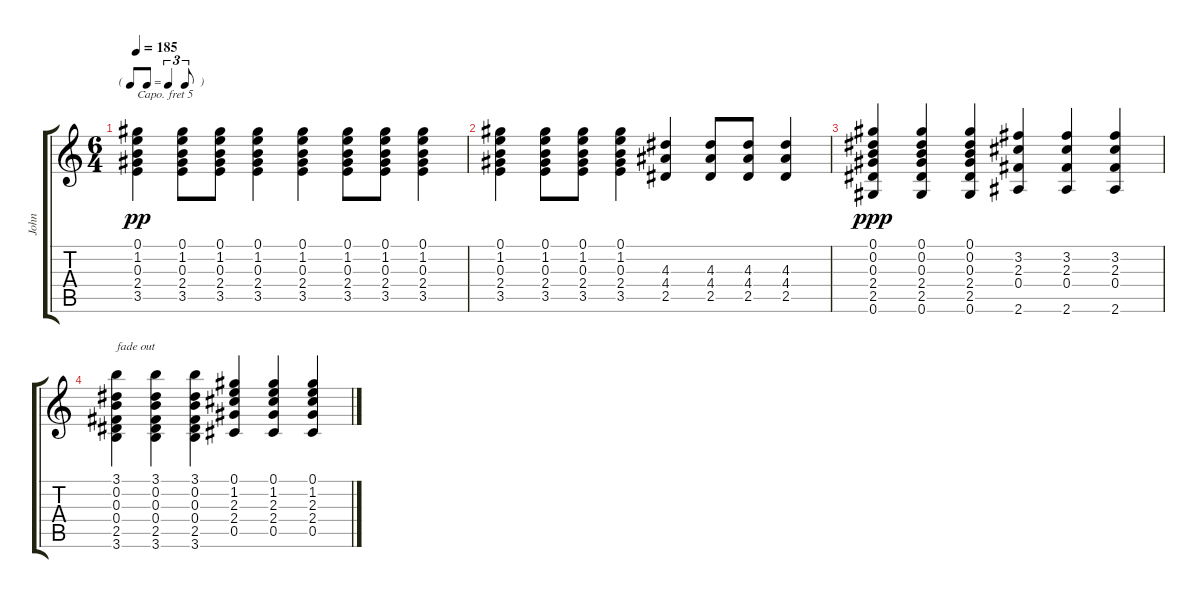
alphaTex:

\track ("John" "John") {instrument acousticguitarsteel}
\staff {score tabs}
\capo 5
\tuning (Eb4 Bb3 Gb3 Db3 Ab2 Eb2) {hide}
\ts (6 4)
\tf triplet8th
\tempo 185
\clef g2
\ks c
(0.1 1.2 0.3 2.4 3.5).4{dy pp} (0.1 1.2 0.3 2.4 3.5).8 (0.1 1.2 0.3 2.4 3.5).8 (0.1 1.2 0.3 2.4 3.5).4 (0.1 1.2 0.3 2.4 3.5).4 (0.1 1.2 0.3 2.4 3.5).8 (0.1 1.2 0.3 2.4 3.5).8 (0.1 1.2 0.3 2.4 3.5).4 |
(0.1 1.2 0.3 2.4 3.5).4 (0.1 1.2 0.3 2.4 3.5).8 (0.1 1.2 0.3 2.4 3.5).8 (0.1 1.2 0.3 2.4 3.5).4 (4.3 4.4 2.5).4 (4.3 4.4 2.5).8 (4.3 4.4 2.5).8 (4.3 4.4 2.5).4 |
(0.1 0.2 0.3 2.4 2.5 0.6).4{dy ppp} (0.1 0.2 0.3 2.4 2.5 0.6).4 (0.1 0.2 0.3 2.4 2.5 0.6).4 (3.2 2.3 0.4 2.6).4 (3.2 2.3 0.4 2.6).4 (3.2 2.3 0.4 2.6).4 |
(3.1 0.2 0.3 0.4 2.5 3.6).4{txt "fade out"} (3.1 0.2 0.3 0.4 2.5 3.6).4 (3.1 0.2 0.3 0.4 2.5 3.6).4 (0.1 1.2 2.3 2.4 0.5).4 (0.1 1.2 2.3 2.4 0.5).4 (0.1 1.2 2.3 2.4 0.5).4
